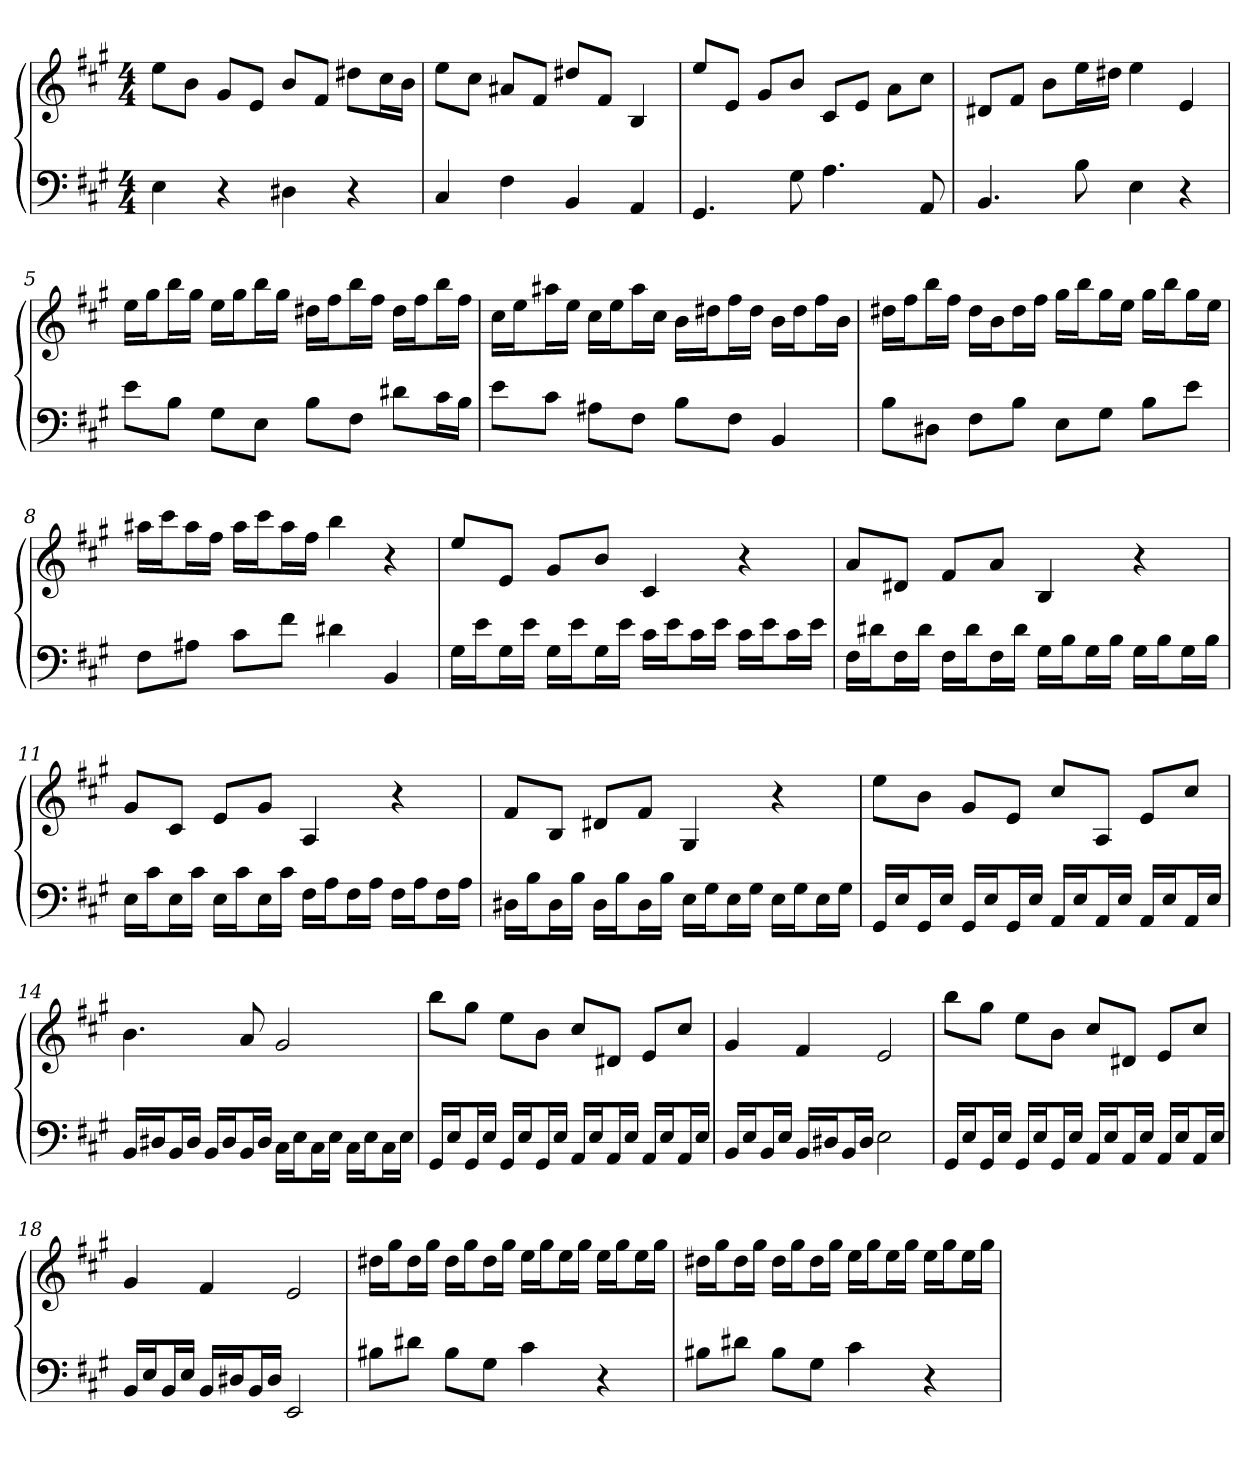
**kern	**kern
*part1	*part1
*staff2	*staff1
*k[f#c#g#]	*k[f#c#g#]
*A:	*A:
*M4/4	*M4/4
=1	=1
4E	8eeL
.	8bJ
4r	8g#L
.	8eJ
4D#X	8bL
.	8f#J
4r	8dd#XL
.	16cc#L
.	16bJJ
=2	=2
4C#	8eeL
.	8cc#J
4F#	8a#XL
.	8f#J
4BB	8dd#XL
.	8f#J
4AA	4B
=3	=3
4.GG#	8eeL
.	8eJ
.	8g#L
8G#	8bJ
4.A	8c#L
.	8eJ
.	8aL
8AA	8cc#J
=4	=4
4.BB	8d#XL
.	8f#J
.	8bL
8B	16eeL
.	16dd#XJJ
4E	4ee
4r	4e
=5	=5
8eL	16eeLL
.	16gg#J
8BJ	16bbL
.	16gg#JJ
8G#L	16eeLL
.	16gg#J
8EJ	16bbL
.	16gg#JJ
8BL	16dd#XLL
.	16ff#J
8F#J	16bbL
.	16ff#JJ
8d#XL	16dd#LL
.	16ff#J
16c#L	16bbL
16BJJ	16ff#JJ
=6	=6
8eL	16cc#LL
.	16eeJ
8c#J	16aa#XL
.	16eeJJ
8A#XL	16cc#LL
.	16eeJ
8F#J	16aa#L
.	16cc#JJ
8BL	16bLL
.	16dd#XJ
8F#J	16ff#L
.	16dd#JJ
4BB	16bLL
.	16dd#J
.	16ff#L
.	16bJJ
=7	=7
8BL	16dd#XLL
.	16ff#J
8D#XJ	16bbL
.	16ff#JJ
8F#L	16dd#LL
.	16bJ
8BJ	16dd#L
.	16ff#JJ
8EL	16gg#LL
.	16bbJ
8G#J	16gg#L
.	16eeJJ
8BL	16gg#LL
.	16bbJ
8eJ	16gg#L
.	16eeJJ
=8	=8
8F#L	16aa#XLL
.	16ccc#J
8A#XJ	16aa#L
.	16ff#JJ
8c#L	16aa#LL
.	16ccc#J
8f#J	16aa#L
.	16ff#JJ
4d#X	4bb
4BB	4r
=9	=9
16G#LL	8eeL
16eJ	.
16G#L	8eJ
16eJJ	.
16G#LL	8g#L
16eJ	.
16G#L	8bJ
16eJJ	.
16c#LL	4c#
16eJ	.
16c#L	.
16eJJ	.
16c#LL	4r
16eJ	.
16c#L	.
16eJJ	.
=10	=10
16F#LL	8aL
16d#XJ	.
16F#L	8d#XJ
16d#JJ	.
16F#LL	8f#L
16d#J	.
16F#L	8aJ
16d#JJ	.
16G#LL	4B
16BJ	.
16G#L	.
16BJJ	.
16G#LL	4r
16BJ	.
16G#L	.
16BJJ	.
=11	=11
16ELL	8g#L
16c#J	.
16EL	8c#J
16c#JJ	.
16ELL	8eL
16c#J	.
16EL	8g#J
16c#JJ	.
16F#LL	4A
16AJ	.
16F#L	.
16AJJ	.
16F#LL	4r
16AJ	.
16F#L	.
16AJJ	.
=12	=12
16D#XLL	8f#L
16BJ	.
16D#L	8BJ
16BJJ	.
16D#LL	8d#XL
16BJ	.
16D#L	8f#J
16BJJ	.
16ELL	4G#
16G#J	.
16EL	.
16G#JJ	.
16ELL	4r
16G#J	.
16EL	.
16G#JJ	.
=13	=13
16GG#LL	8eeL
16EJ	.
16GG#L	8bJ
16EJJ	.
16GG#LL	8g#L
16EJ	.
16GG#L	8eJ
16EJJ	.
16AALL	8cc#L
16EJ	.
16AAL	8AJ
16EJJ	.
16AALL	8eL
16EJ	.
16AAL	8cc#J
16EJJ	.
=14	=14
16BBLL	4.b
16D#XJ	.
16BBL	.
16D#JJ	.
16BBLL	.
16D#J	.
16BBL	8a
16D#JJ	.
16C#LL	2g#
16EJ	.
16C#L	.
16EJJ	.
16C#LL	.
16EJ	.
16C#L	.
16EJJ	.
=15	=15
16GG#LL	8bbL
16EJ	.
16GG#L	8gg#J
16EJJ	.
16GG#LL	8eeL
16EJ	.
16GG#L	8bJ
16EJJ	.
16AALL	8cc#L
16EJ	.
16AAL	8d#XJ
16EJJ	.
16AALL	8eL
16EJ	.
16AAL	8cc#J
16EJJ	.
=16	=16
16BBLL	4g#
16EJ	.
16BBL	.
16EJJ	.
16BBLL	4f#
16D#XJ	.
16BBL	.
16D#JJ	.
2E	2e
=17	=17
16GG#LL	8bbL
16EJ	.
16GG#L	8gg#J
16EJJ	.
16GG#LL	8eeL
16EJ	.
16GG#L	8bJ
16EJJ	.
16AALL	8cc#L
16EJ	.
16AAL	8d#XJ
16EJJ	.
16AALL	8eL
16EJ	.
16AAL	8cc#J
16EJJ	.
=18	=18
16BBLL	4g#
16EJ	.
16BBL	.
16EJJ	.
16BBLL	4f#
16D#XJ	.
16BBL	.
16D#JJ	.
2EE	2e
=19	=19
8B#XL	16dd#XLL
.	16gg#J
8d#XJ	16dd#L
.	16gg#JJ
8B#L	16dd#LL
.	16gg#J
8G#J	16dd#L
.	16gg#JJ
4c#	16eeLL
.	16gg#J
.	16eeL
.	16gg#JJ
4r	16eeLL
.	16gg#J
.	16eeL
.	16gg#JJ
=20	=20
8B#XL	16dd#XLL
.	16gg#J
8d#XJ	16dd#L
.	16gg#JJ
8B#L	16dd#LL
.	16gg#J
8G#J	16dd#L
.	16gg#JJ
4c#	16eeLL
.	16gg#J
.	16eeL
.	16gg#JJ
4r	16eeLL
.	16gg#J
.	16eeL
.	16gg#JJ
=	=
*-	*-
